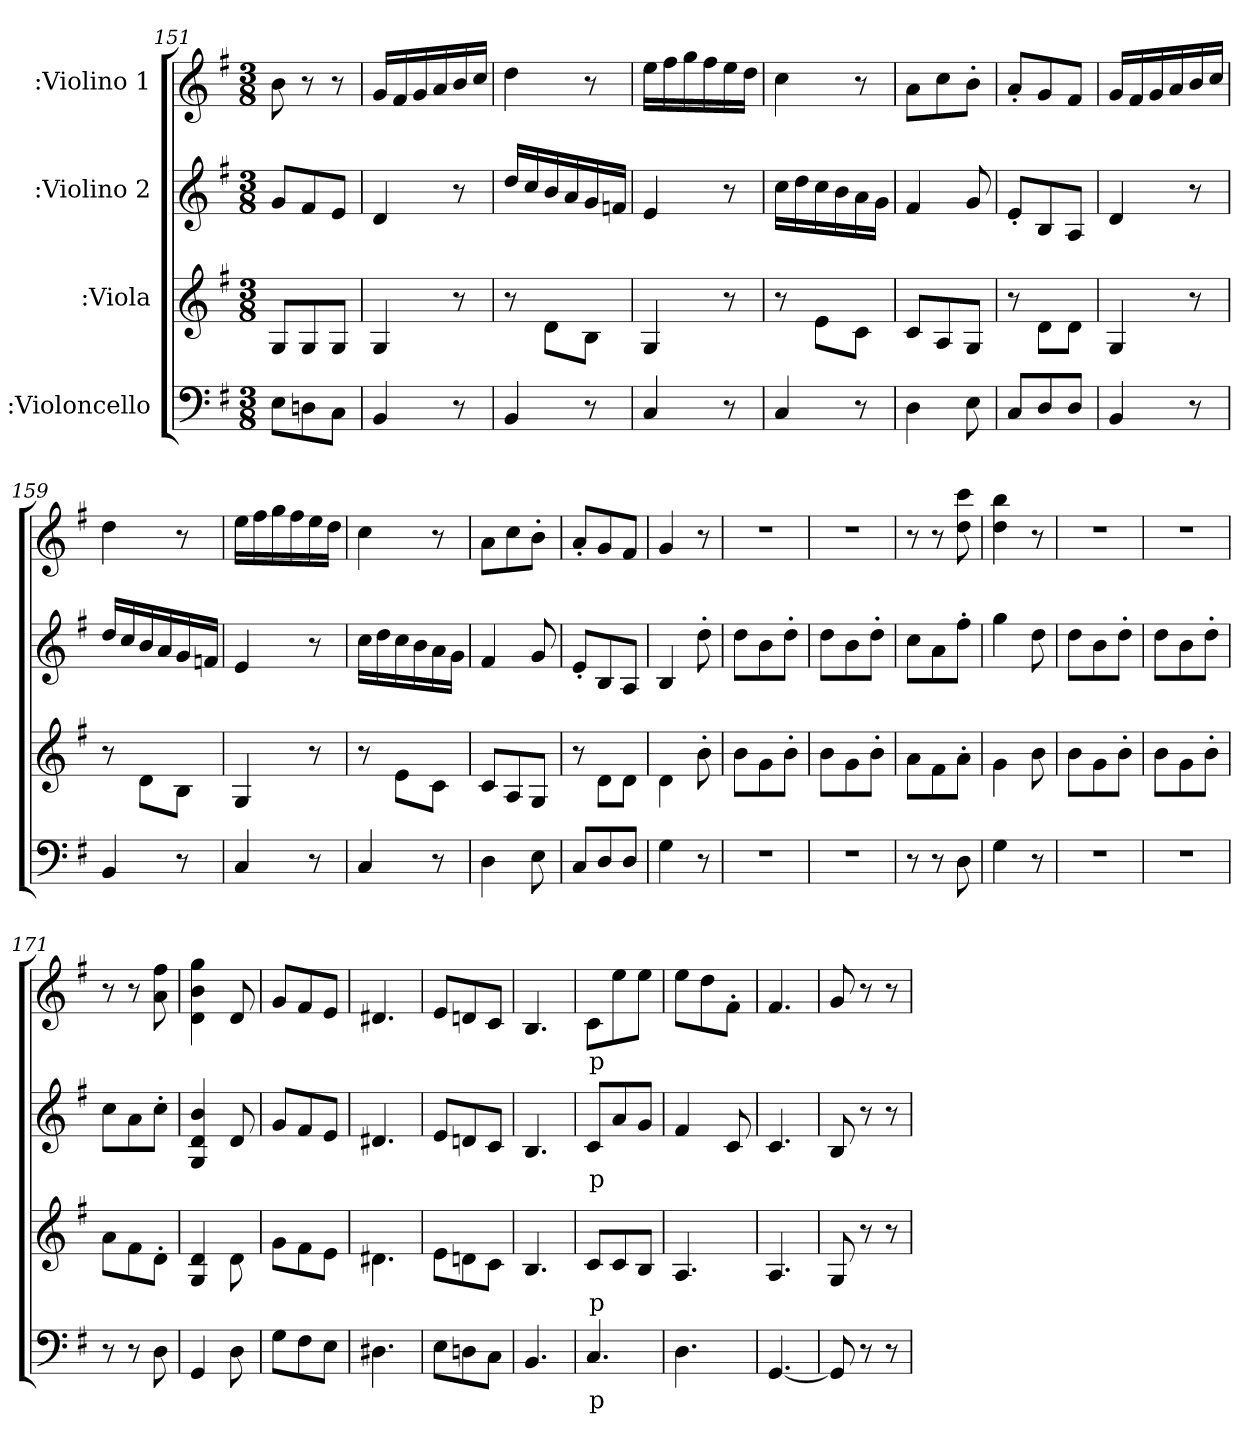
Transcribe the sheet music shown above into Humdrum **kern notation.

**kern	**text	**kern	**text	**kern	**text	**kern	**text
*part4	*part4	*part3	*part3	*part2	*part2	*part1	*part1
*staff4	*staff4	*staff3	*staff3	*staff2	*staff2	*staff1	*staff1
*I":Violoncello	*	*I":Viola	*	*I":Violino 2	*	*I":Violino 1	*
*clefF4	*	*	*	*clefG2	*	*clefG2	*
*k[f#]	*	*k[f#]	*	*k[f#]	*	*k[f#]	*
*G:	*	*G:	*	*G:	*	*G:	*
*M3/8	*	*M3/8	*	*M3/8	*	*M3/8	*
=151	=151	=151	=151	=151	=151	=151	=151
8E\L	.	8G/L	.	8g/L	.	8b\	.
8Dn\	.	8G/	.	8f#/	.	8r	.
8C\J	.	8G/J	.	8e/J	.	8r	.
=152	=152	=152	=152	=152	=152	=152	=152
4BB/	.	4G/	.	4d/	.	16g/LL	.
.	.	.	.	.	.	16f#/	.
.	.	.	.	.	.	16g/	.
.	.	.	.	.	.	16a/	.
8r	.	8r	.	8r	.	16b/	.
.	.	.	.	.	.	16cc/JJ	.
=153	=153	=153	=153	=153	=153	=153	=153
4BB/	.	8r	.	16dd/LL	.	4dd\	.
.	.	.	.	16cc/	.	.	.
.	.	8d\L	.	16b/	.	.	.
.	.	.	.	16a/	.	.	.
8r	.	8B\J	.	16g/	.	8r	.
.	.	.	.	16fn/JJ	.	.	.
=154	=154	=154	=154	=154	=154	=154	=154
4C/	.	4G/	.	4e/	.	16ee\LL	.
.	.	.	.	.	.	16ff#\	.
.	.	.	.	.	.	16gg\	.
.	.	.	.	.	.	16ff#\	.
8r	.	8r	.	8r	.	16ee\	.
.	.	.	.	.	.	16dd\JJ	.
=155	=155	=155	=155	=155	=155	=155	=155
4C/	.	8r	.	16cc\LL	.	4cc\	.
.	.	.	.	16dd\	.	.	.
.	.	8e\L	.	16cc\	.	.	.
.	.	.	.	16b\	.	.	.
8r	.	8c\J	.	16a\	.	8r	.
.	.	.	.	16g\JJ	.	.	.
=156	=156	=156	=156	=156	=156	=156	=156
4D\	.	8c/L	.	4f#/	.	8a\L	.
.	.	8A/	.	.	.	8cc\	.
8E\	.	8G/J	.	8g/	.	8b'>\J	.
=157	=157	=157	=157	=157	=157	=157	=157
8C/L	.	8r	.	8e'>/L	.	8a'>/L	.
8D/	.	8d\L	.	8B/	.	8g/	.
8D/J	.	8d\J	.	8A/J	.	8f#/J	.
=158	=158	=158	=158	=158	=158	=158	=158
4BB/	.	4G/	.	4d/	.	16g/LL	.
.	.	.	.	.	.	16f#/	.
.	.	.	.	.	.	16g/	.
.	.	.	.	.	.	16a/	.
8r	.	8r	.	8r	.	16b/	.
.	.	.	.	.	.	16cc/JJ	.
=159	=159	=159	=159	=159	=159	=159	=159
4BB/	.	8r	.	16dd/LL	.	4dd\	.
.	.	.	.	16cc/	.	.	.
.	.	8d\L	.	16b/	.	.	.
.	.	.	.	16a/	.	.	.
8r	.	8B\J	.	16g/	.	8r	.
.	.	.	.	16fn/JJ	.	.	.
=160	=160	=160	=160	=160	=160	=160	=160
4C/	.	4G/	.	4e/	.	16ee\LL	.
.	.	.	.	.	.	16ff#\	.
.	.	.	.	.	.	16gg\	.
.	.	.	.	.	.	16ff#\	.
8r	.	8r	.	8r	.	16ee\	.
.	.	.	.	.	.	16dd\JJ	.
=161	=161	=161	=161	=161	=161	=161	=161
4C/	.	8r	.	16cc\LL	.	4cc\	.
.	.	.	.	16dd\	.	.	.
.	.	8e\L	.	16cc\	.	.	.
.	.	.	.	16b\	.	.	.
8r	.	8c\J	.	16a\	.	8r	.
.	.	.	.	16g\JJ	.	.	.
=162	=162	=162	=162	=162	=162	=162	=162
4D\	.	8c/L	.	4f#/	.	8a\L	.
.	.	8A/	.	.	.	8cc\	.
8E\	.	8G/J	.	8g/	.	8b'>\J	.
=163	=163	=163	=163	=163	=163	=163	=163
8C/L	.	8r	.	8e'>/L	.	8a'>/L	.
8D/	.	8d\L	.	8B/	.	8g/	.
8D/J	.	8d\J	.	8A/J	.	8f#/J	.
=164	=164	=164	=164	=164	=164	=164	=164
4G\	.	4d\	.	4B/	.	4g/	.
8r	.	8b'>\	.	8dd'>\	.	8r	.
=165	=165	=165	=165	=165	=165	=165	=165
4.r	.	8b\L	.	8dd\L	.	4.r	.
.	.	8g\	.	8b\	.	.	.
.	.	8b'>\J	.	8dd'>\J	.	.	.
=166	=166	=166	=166	=166	=166	=166	=166
4.r	.	8b\L	.	8dd\L	.	4.r	.
.	.	8g\	.	8b\	.	.	.
.	.	8b'>\J	.	8dd'>\J	.	.	.
=167	=167	=167	=167	=167	=167	=167	=167
8r	.	8a\L	.	8cc\L	.	8r	.
8r	.	8f#\	.	8a\	.	8r	.
8D\	.	8a'>\J	.	8ff#'>\J	.	8ccc\ 8dd\	.
=168	=168	=168	=168	=168	=168	=168	=168
4G\	.	4g\	.	4gg\	.	4bb\ 4dd\	.
8r	.	8b\	.	8dd\	.	8r	.
=169	=169	=169	=169	=169	=169	=169	=169
4.r	.	8b\L	.	8dd\L	.	4.r	.
.	.	8g\	.	8b\	.	.	.
.	.	8b'>\J	.	8dd'>\J	.	.	.
=170	=170	=170	=170	=170	=170	=170	=170
4.r	.	8b\L	.	8dd\L	.	4.r	.
.	.	8g\	.	8b\	.	.	.
.	.	8b'>\J	.	8dd'>\J	.	.	.
=171	=171	=171	=171	=171	=171	=171	=171
8r	.	8a\L	.	8cc\L	.	8r	.
8r	.	8f#\	.	8a\	.	8r	.
8D\	.	8d'>\J	.	8cc'>\J	.	8ff#\ 8a\	.
=172	=172	=172	=172	=172	=172	=172	=172
4GG/	.	4d/ 4G/	.	4b/ 4d/ 4G/	.	4gg\ 4b\ 4d\	.
8D\	.	8d\	.	8d/	.	8d/	.
=173	=173	=173	=173	=173	=173	=173	=173
8G\L	.	8g\L	.	8g/L	.	8g/L	.
8F#\	.	8f#\	.	8f#/	.	8f#/	.
8E\J	.	8e\J	.	8e/J	.	8e/J	.
=174	=174	=174	=174	=174	=174	=174	=174
4.D#X\	.	4.d#X\	.	4.d#X/	.	4.d#X/	.
=175	=175	=175	=175	=175	=175	=175	=175
8E\L	.	8e\L	.	8e/L	.	8e/L	.
8Dn\	.	8dn\	.	8dn/	.	8dn/	.
8C\J	.	8c\J	.	8c/J	.	8c/J	.
=176	=176	=176	=176	=176	=176	=176	=176
4.BB/	.	4.B/	.	4.B/	.	4.B/	.
=177	=177	=177	=177	=177	=177	=177	=177
4.C/	p	8c/L	p	8c/L	p	8c\L	p
.	.	8c/	.	8a/	.	8ee\	.
.	.	8B/J	.	8g/J	.	8ee\J	.
=178	=178	=178	=178	=178	=178	=178	=178
4.D\	.	4.A/	.	4f#/	.	8ee\L	.
.	.	.	.	.	.	8dd\	.
.	.	.	.	8c/	.	8f#'>\J	.
=179	=179	=179	=179	=179	=179	=179	=179
[4.GG/	.	4.A/	.	4.c/	.	4.f#/	.
=180	=180	=180	=180	=180	=180	=180	=180
8GG/]	.	8G/	.	8B/	.	8g/	.
8r	.	8r	.	8r	.	8r	.
8r	.	8r	.	8r	.	8r	.
=	=	=	=	=	=	=	=
*-	*-	*-	*-	*-	*-	*-	*-
